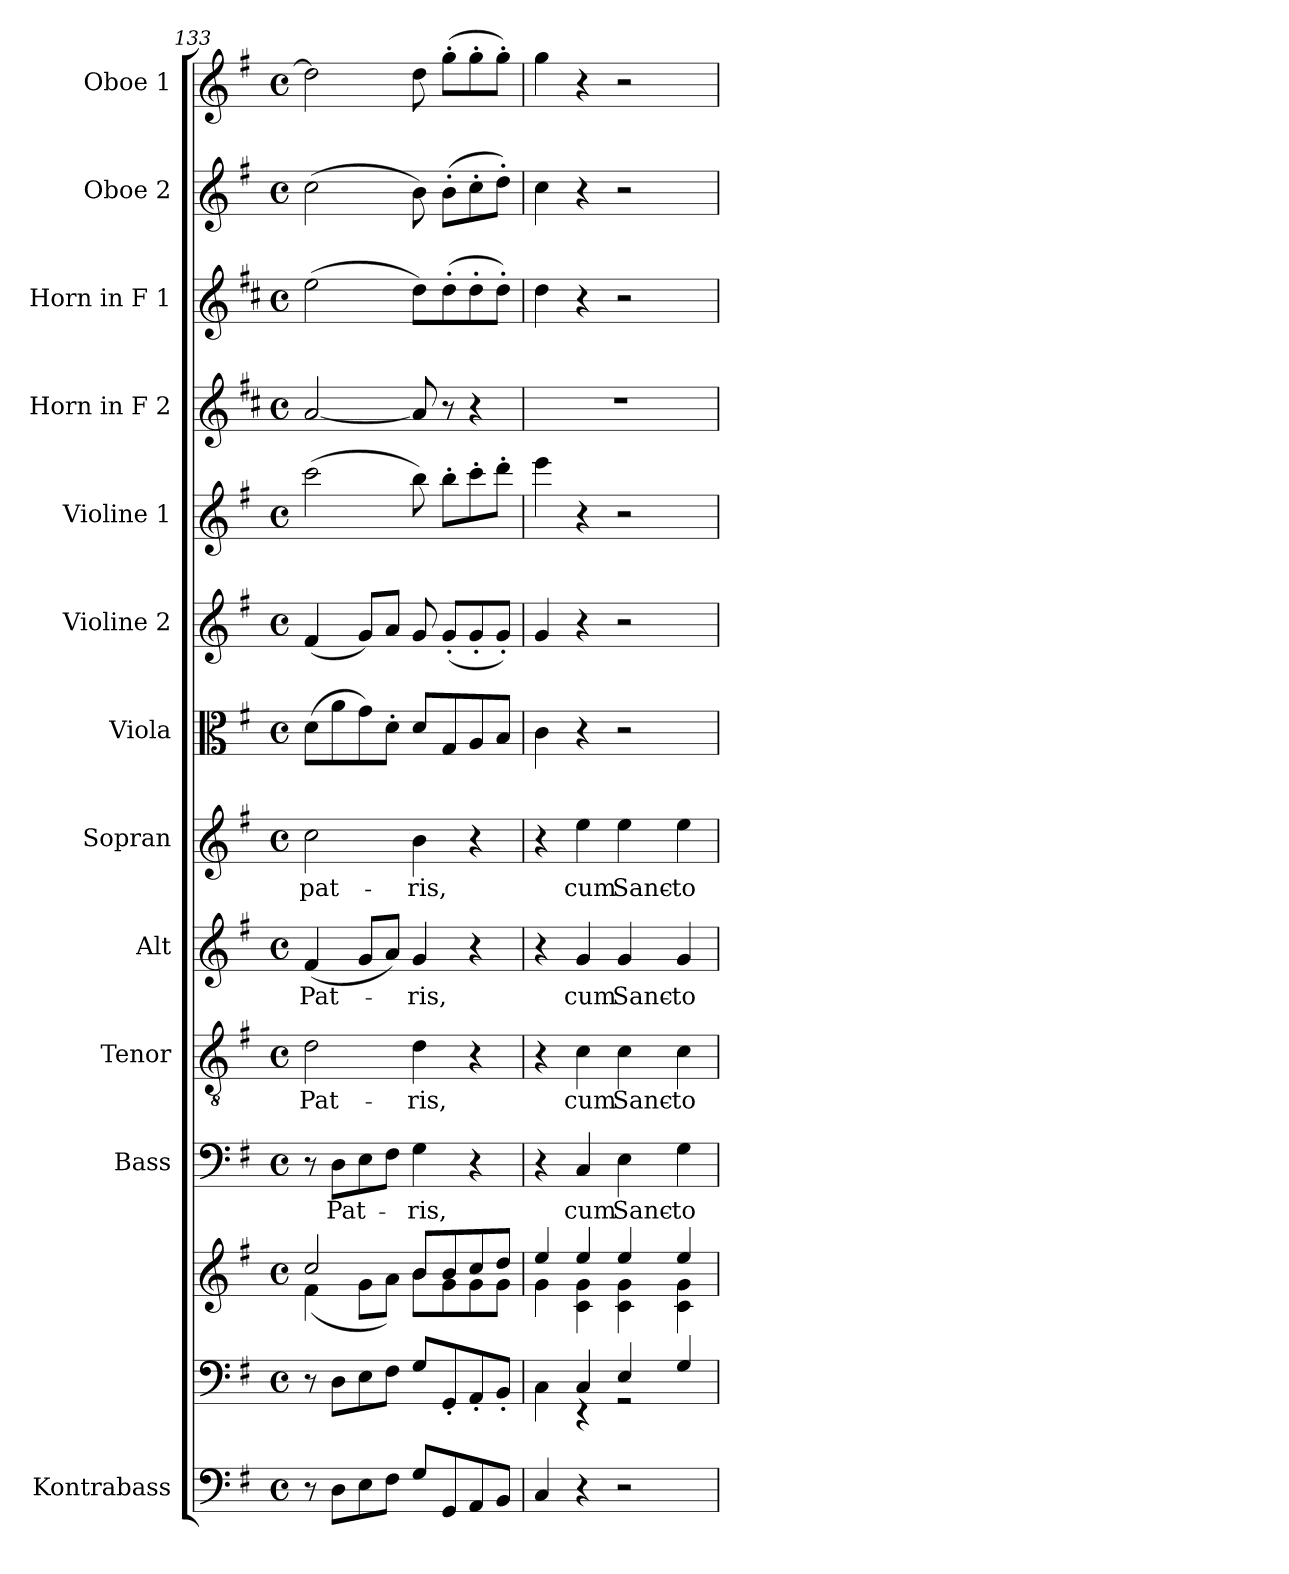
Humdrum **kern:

**kern	**kern	**kern	**kern	**text	**kern	**text	**kern	**text	**kern	**text	**kern	**kern	**kern	**kern	**kern	**kern	**kern
*part13	*part12	*part12	*part11	*part11	*part10	*part10	*part9	*part9	*part8	*part8	*part7	*part6	*part5	*part4	*part3	*part2	*part1
*staff14	*staff13	*staff12	*staff11	*staff11	*staff10	*staff10	*staff9	*staff9	*staff8	*staff8	*staff7	*staff6	*staff5	*staff4	*staff3	*staff2	*staff1
*I"Kontrabass	*	*	*I"Bass	*	*I"Tenor	*	*I"Alt	*	*I"Sopran	*	*I"Viola	*I"Violine 2	*I"Violine 1	*I"Horn in F 2	*I"Horn in F 1	*I"Oboe 2	*I"Oboe 1
*I'Kb.	*	*	*I'B.	*	*I'T.	*	*I'A.	*	*I'S.	*	*I'Vla.	*I'Vl. 2	*I'Vl. 1	*	*	*I'Ob. 2	*I'Ob. 1
*clefF4	*clefF4	*clefG2	*clefF4	*	*clefGv2	*	*clefG2	*	*clefG2	*	*clefC3	*clefG2	*clefG2	*clefG2	*clefG2	*clefG2	*clefG2
*ITrd7c12	*	*	*	*	*	*	*	*	*	*	*	*	*	*ITrd4c7	*ITrd4c7	*	*
*k[f#]	*k[f#]	*k[f#]	*k[f#]	*	*k[f#]	*	*k[f#]	*	*k[f#]	*	*k[f#]	*k[f#]	*k[f#]	*k[f#]	*k[f#]	*k[f#]	*k[f#]
*G:	*G:	*G:	*G:	*	*G:	*	*G:	*	*G:	*	*G:	*G:	*G:	*G:	*G:	*G:	*G:
*M4/4	*M4/4	*M4/4	*M4/4	*	*M4/4	*	*M4/4	*	*M4/4	*	*M4/4	*M4/4	*M4/4	*M4/4	*M4/4	*M4/4	*M4/4
*met(c)	*met(c)	*met(c)	*met(c)	*	*met(c)	*	*met(c)	*	*met(c)	*	*met(c)	*met(c)	*met(c)	*met(c)	*met(c)	*met(c)	*met(c)
=133	=133	=133	=133	=133	=133	=133	=133	=133	=133	=133	=133	=133	=133	=133	=133	=133	=133
*	*	*^	*	*	*	*	*	*	*	*	*	*	*	*	*	*	*
!	!	!	!	!	!	!	!LO:LY:b	!	!LO:LY:b	!	!LO:LY:b	!	!	!	!	!	!	!
8r	8r	2cc/	(>4f#\	8r	.	2d\	Pat-	(<4f#/	Pat-	2cc\	pat-	(>8d\L	(<4f#/	(>2ccc\	[2d/	(>2a\	(>2cc\	2dd\]
!	!	!	!	!	!LO:LY:b	!	!	!	!	!	!	!	!	!	!	!	!	!
8DD\L	8D\L	.	.	8D\L	Pat-	.	.	.	.	.	.	8a\	.	.	.	.	.	.
8EE\	8E\	.	8g\L	8E\	.	.	.	8g/L	.	.	.	8g\)	8g/L)	.	.	.	.	.
8FF#\J	8F#\J	.	8a\J)	8F#\J	.	.	.	8a/J)	.	.	.	8d'>\J	8a/J	.	.	.	.	.
!	!	!	!	!	!LO:LY:b	!	!LO:LY:b	!	!LO:LY:b	!	!LO:LY:b	!	!	!	!	!	!	!
8GG/L	8G/L	8b/L	8b\L	4G\	-ris,	4d\	-ris,	4g/	-ris,	4b\	-ris,	8d/L	8g/	8bb\)	8d/]	8g\L)	8b\)	8dd\
8GGG/	8GG'</	8b/	8g\	.	.	.	.	.	.	.	.	8G/	(<8g'</L	8bb'>\L	8r	(>8g'>\	(>8b'>\L	(>8gg'>\L
8AAA/	8AA'</	8cc/	8g\	4r	.	4r	.	4r	.	4r	.	8A/	8g'</	8ccc'>\	4r	8g'>\	8cc'>\	8gg'>\
8BBB/J	8BB'</J	8dd/J	8g\J	.	.	.	.	.	.	.	.	8B/J	8g'</J)	8ddd'>\J	.	8g'>\J)	8dd'>\J)	8gg'>\J)
=134	=134	=134	=134	=134	=134	=134	=134	=134	=134	=134	=134	=134	=134	=134	=134	=134	=134	=134
*	*^	*	*	*	*	*	*	*	*	*	*	*	*	*	*	*	*	*
4CC/	4ryy	4C\	4ee/	4g\	4r	.	4r	.	4r	.	4r	.	4c\	4g/	4eee\	1r	4g\	4cc\	4gg\
!	!	!	!	!	!	!LO:LY:b	!	!LO:LY:b	!	!LO:LY:b	!	!LO:LY:b	!	!	!	!	!	!	!
4r	4C!/	4rEE	4ee!/	4c!\ 4g!\	4C/	cum	4c\	cum	4g/	cum	4ee\	cum	4r	4r	4r	.	4r	4r	4r
!	!	!	!	!	!	!LO:LY:b	!	!LO:LY:b	!	!LO:LY:b	!	!LO:LY:b	!	!	!	!	!	!	!
2r	4E!/	2rGG	4ee!/	4c!\ 4g!\	4E\	Sanc-	4c\	Sanc-	4g/	Sanc-	4ee\	Sanc-	2r	2r	2r	.	2r	2r	2r
!	!	!	!	!	!	!LO:LY:b	!	!LO:LY:b	!	!LO:LY:b	!	!LO:LY:b	!	!	!	!	!	!	!
.	4G!/	.	4ee!/	4c!\ 4g!\	4G\	-to	4c\	-to	4g/	-to	4ee\	-to	.	.	.	.	.	.	.
*	*v	*v	*	*	*	*	*	*	*	*	*	*	*	*	*	*	*	*	*
*	*	*v	*v	*	*	*	*	*	*	*	*	*	*	*	*	*	*	*
=	=	=	=	=	=	=	=	=	=	=	=	=	=	=	=	=	=
*-	*-	*-	*-	*-	*-	*-	*-	*-	*-	*-	*-	*-	*-	*-	*-	*-	*-
